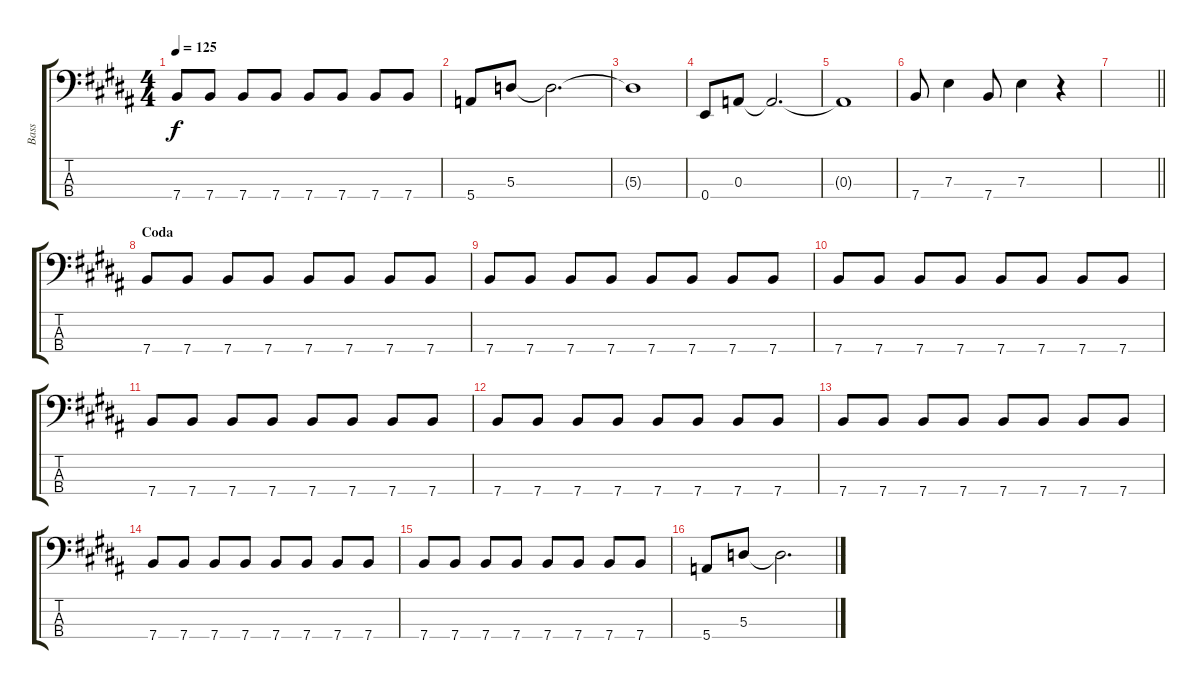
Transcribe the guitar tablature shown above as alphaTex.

\track ("Bass" "Bass") {instrument electricbassfinger}
\staff {score tabs}
\tuning (G2 D2 A1 E1) {hide}
\ts (4 4)
\tempo 125
\clef f4
\ks b
7.4.8{dy f} 7.4.8 7.4.8 7.4.8 7.4.8 7.4.8 7.4.8 7.4.8 |
5.4.8 5.3.8 5.3{t}.2{d} |
5.3{t}.1 |
0.4.8 0.3.8 0.3{t}.2{d} |
0.3{t}.1 |
7.4.8 7.3.4 7.4.8 7.3.4 r.4 |
\barLineRight lightlight
|
\section ("" "Coda")
7.4.8 7.4.8 7.4.8 7.4.8 7.4.8 7.4.8 7.4.8 7.4.8 |
7.4.8 7.4.8 7.4.8 7.4.8 7.4.8 7.4.8 7.4.8 7.4.8 |
7.4.8 7.4.8 7.4.8 7.4.8 7.4.8 7.4.8 7.4.8 7.4.8 |
7.4.8 7.4.8 7.4.8 7.4.8 7.4.8 7.4.8 7.4.8 7.4.8 |
7.4.8 7.4.8 7.4.8 7.4.8 7.4.8 7.4.8 7.4.8 7.4.8 |
7.4.8 7.4.8 7.4.8 7.4.8 7.4.8 7.4.8 7.4.8 7.4.8 |
7.4.8 7.4.8 7.4.8 7.4.8 7.4.8 7.4.8 7.4.8 7.4.8 |
7.4.8 7.4.8 7.4.8 7.4.8 7.4.8 7.4.8 7.4.8 7.4.8 |
5.4.8 5.3.8 5.3{t}.2{d}
